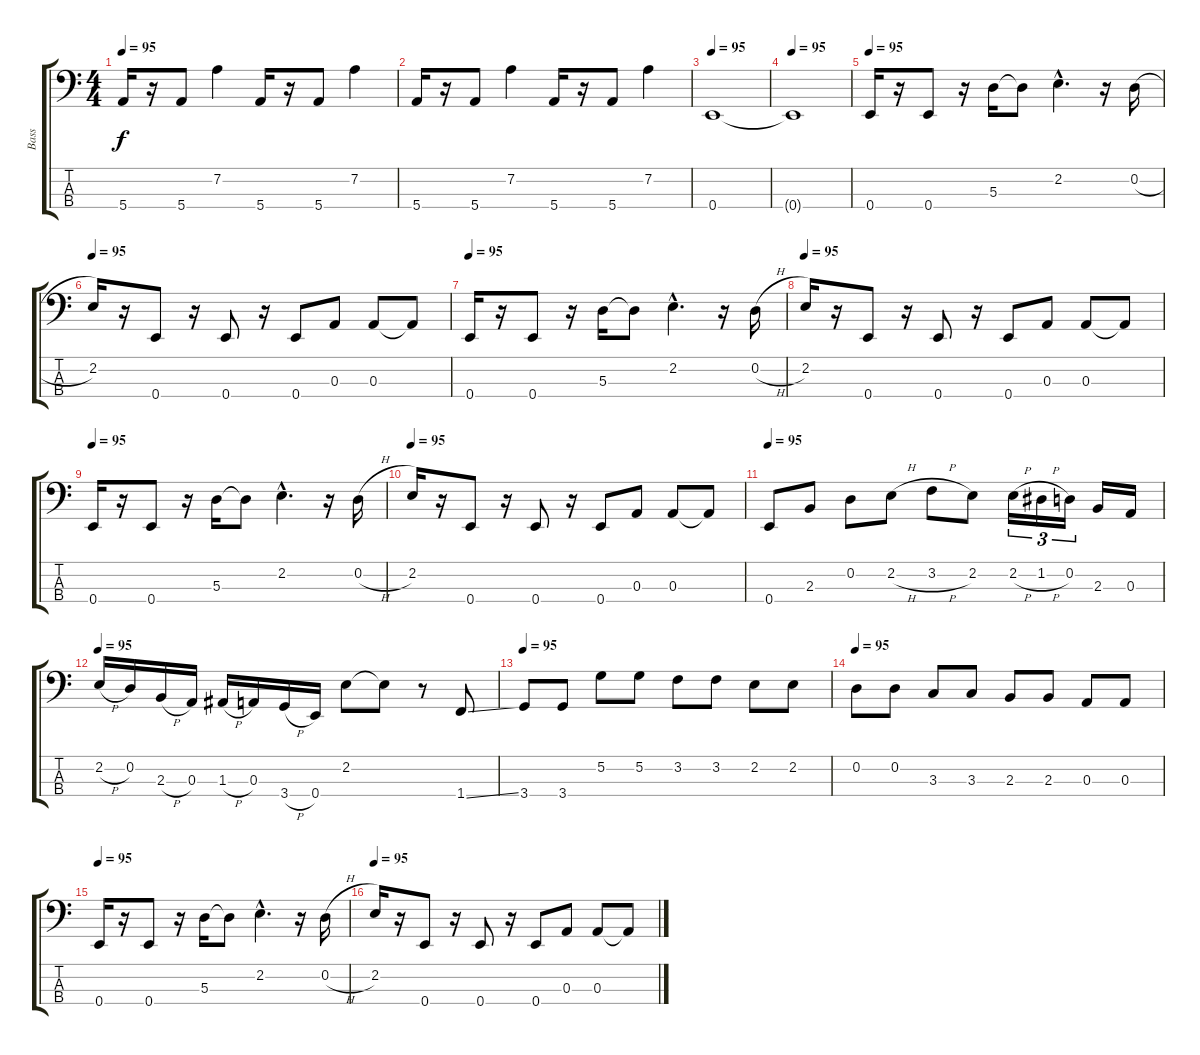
\track ("Bass" "Bass") {instrument electricbassfinger}
\staff {score tabs}
\tuning (G2 D2 A1 E1) {hide}
\ts (4 4)
\tempo 95
\clef f4
\ks c
5.4.16{dy f} r.16 5.4.8 7.2.4 5.4.16 r.16 5.4.8 7.2.4 |
5.4.16 r.16 5.4.8 7.2.4 5.4.16 r.16 5.4.8 7.2.4 |
\tempo 95
0.4.1 |
\tempo 95
0.4{t}.1 |
\tempo 95
0.4.16 r.16 0.4.8 r.16 5.3.16 5.3{t}.8 2.2{hac}.4{d} r.16 0.2{h}.16 |
\tempo 95
2.2.16 r.16 0.4.8 r.16 0.4.8 r.16 0.4.8 0.3.8 0.3.8 0.3{t}.8 |
\tempo 95
0.4.16 r.16 0.4.8 r.16 5.3.16 5.3{t}.8 2.2{hac}.4{d} r.16 0.2{h}.16 |
\tempo 95
2.2.16 r.16 0.4.8 r.16 0.4.8 r.16 0.4.8 0.3.8 0.3.8 0.3{t}.8 |
\tempo 95
0.4.16 r.16 0.4.8 r.16 5.3.16 5.3{t}.8 2.2{hac}.4{d} r.16 0.2{h}.16 |
\tempo 95
2.2.16 r.16 0.4.8 r.16 0.4.8 r.16 0.4.8 0.3.8 0.3.8 0.3{t}.8 |
\tempo 95
0.4.8 2.3.8 0.2.8 2.2{h}.8 3.2{h}.8 2.2.8 2.2{h}.16{tu (3 2)} 1.2{h}.16{tu (3 2)} 0.2.16{tu (3 2)} 2.3.16 0.3.16 |
\tempo 95
2.2{h}.16 0.2.16 2.3{h}.16 0.3.16 1.3{h}.16 0.3.16 3.4{h}.16 0.4.16 2.2.8 2.2{t}.8 r.8 1.4{ss}.8 |
\tempo 95
3.4.8 3.4.8 5.2.8 5.2.8 3.2.8 3.2.8 2.2.8 2.2.8 |
\tempo 95
0.2.8 0.2.8 3.3.8 3.3.8 2.3.8 2.3.8 0.3.8 0.3.8 |
\tempo 95
0.4.16 r.16 0.4.8 r.16 5.3.16 5.3{t}.8 2.2{hac}.4{d} r.16 0.2{h}.16 |
\tempo 95
2.2.16 r.16 0.4.8 r.16 0.4.8 r.16 0.4.8 0.3.8 0.3.8 0.3{t}.8
